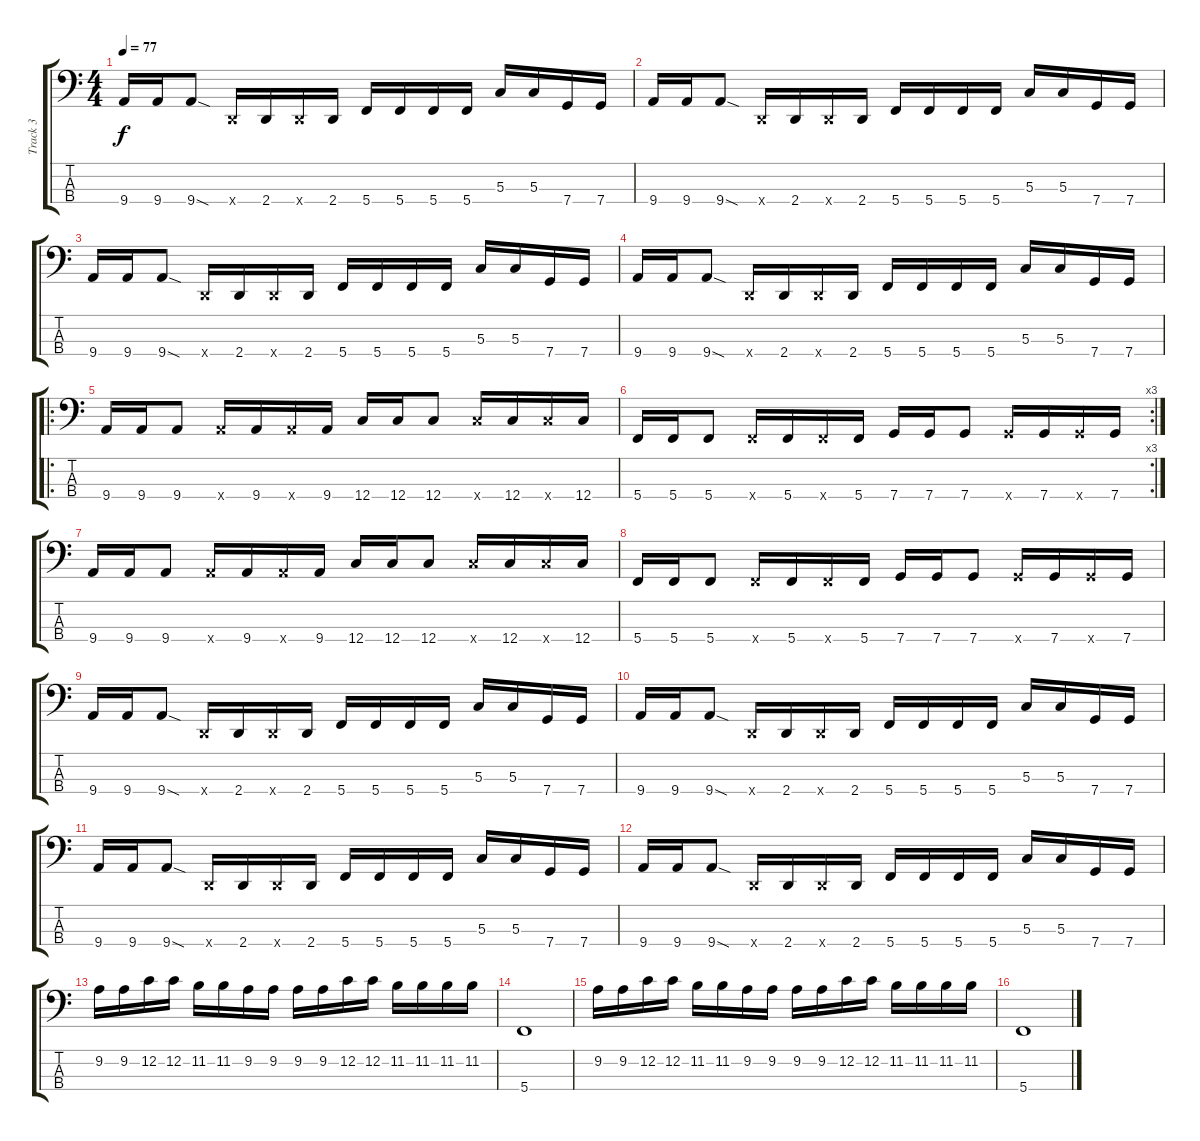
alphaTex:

\track ("Track 3" "Track 3") {instrument electricbasspick}
\staff {score tabs}
\tuning (F2 C2 G1 C1) {hide}
\ts (4 4)
\tempo 77
\clef f4
\ks c
9.4.16{dy f} 9.4.16 9.4{sod}.8 2.4{x}.16 2.4.16 2.4{x}.16 2.4.16 5.4.16 5.4.16 5.4.16 5.4.16 5.3.16 5.3.16 7.4.16 7.4.16 |
9.4.16 9.4.16 9.4{sod}.8 2.4{x}.16 2.4.16 2.4{x}.16 2.4.16 5.4.16 5.4.16 5.4.16 5.4.16 5.3.16 5.3.16 7.4.16 7.4.16 |
9.4.16 9.4.16 9.4{sod}.8 2.4{x}.16 2.4.16 2.4{x}.16 2.4.16 5.4.16 5.4.16 5.4.16 5.4.16 5.3.16 5.3.16 7.4.16 7.4.16 |
9.4.16 9.4.16 9.4{sod}.8 2.4{x}.16 2.4.16 2.4{x}.16 2.4.16 5.4.16 5.4.16 5.4.16 5.4.16 5.3.16 5.3.16 7.4.16 7.4.16 |
\ro
9.4.16 9.4.16 9.4.8 9.4{x}.16 9.4.16 9.4{x}.16 9.4.16 12.4.16 12.4.16 12.4.8 12.4{x}.16 12.4.16 12.4{x}.16 12.4.16 |
\rc 3
5.4.16 5.4.16 5.4.8 5.4{x}.16 5.4.16 5.4{x}.16 5.4.16 7.4.16 7.4.16 7.4.8 7.4{x}.16 7.4.16 7.4{x}.16 7.4.16 |
9.4.16 9.4.16 9.4.8 9.4{x}.16 9.4.16 9.4{x}.16 9.4.16 12.4.16 12.4.16 12.4.8 12.4{x}.16 12.4.16 12.4{x}.16 12.4.16 |
5.4.16 5.4.16 5.4.8 5.4{x}.16 5.4.16 5.4{x}.16 5.4.16 7.4.16 7.4.16 7.4.8 7.4{x}.16 7.4.16 7.4{x}.16 7.4.16 |
9.4.16 9.4.16 9.4{sod}.8 2.4{x}.16 2.4.16 2.4{x}.16 2.4.16 5.4.16 5.4.16 5.4.16 5.4.16 5.3.16 5.3.16 7.4.16 7.4.16 |
9.4.16 9.4.16 9.4{sod}.8 2.4{x}.16 2.4.16 2.4{x}.16 2.4.16 5.4.16 5.4.16 5.4.16 5.4.16 5.3.16 5.3.16 7.4.16 7.4.16 |
9.4.16 9.4.16 9.4{sod}.8 2.4{x}.16 2.4.16 2.4{x}.16 2.4.16 5.4.16 5.4.16 5.4.16 5.4.16 5.3.16 5.3.16 7.4.16 7.4.16 |
9.4.16 9.4.16 9.4{sod}.8 2.4{x}.16 2.4.16 2.4{x}.16 2.4.16 5.4.16 5.4.16 5.4.16 5.4.16 5.3.16 5.3.16 7.4.16 7.4.16 |
9.2.16 9.2.16 12.2.16 12.2.16 11.2.16 11.2.16 9.2.16 9.2.16 9.2.16 9.2.16 12.2.16 12.2.16 11.2.16 11.2.16 11.2.16 11.2.16 |
5.4.1 |
9.2.16 9.2.16 12.2.16 12.2.16 11.2.16 11.2.16 9.2.16 9.2.16 9.2.16 9.2.16 12.2.16 12.2.16 11.2.16 11.2.16 11.2.16 11.2.16 |
5.4.1
